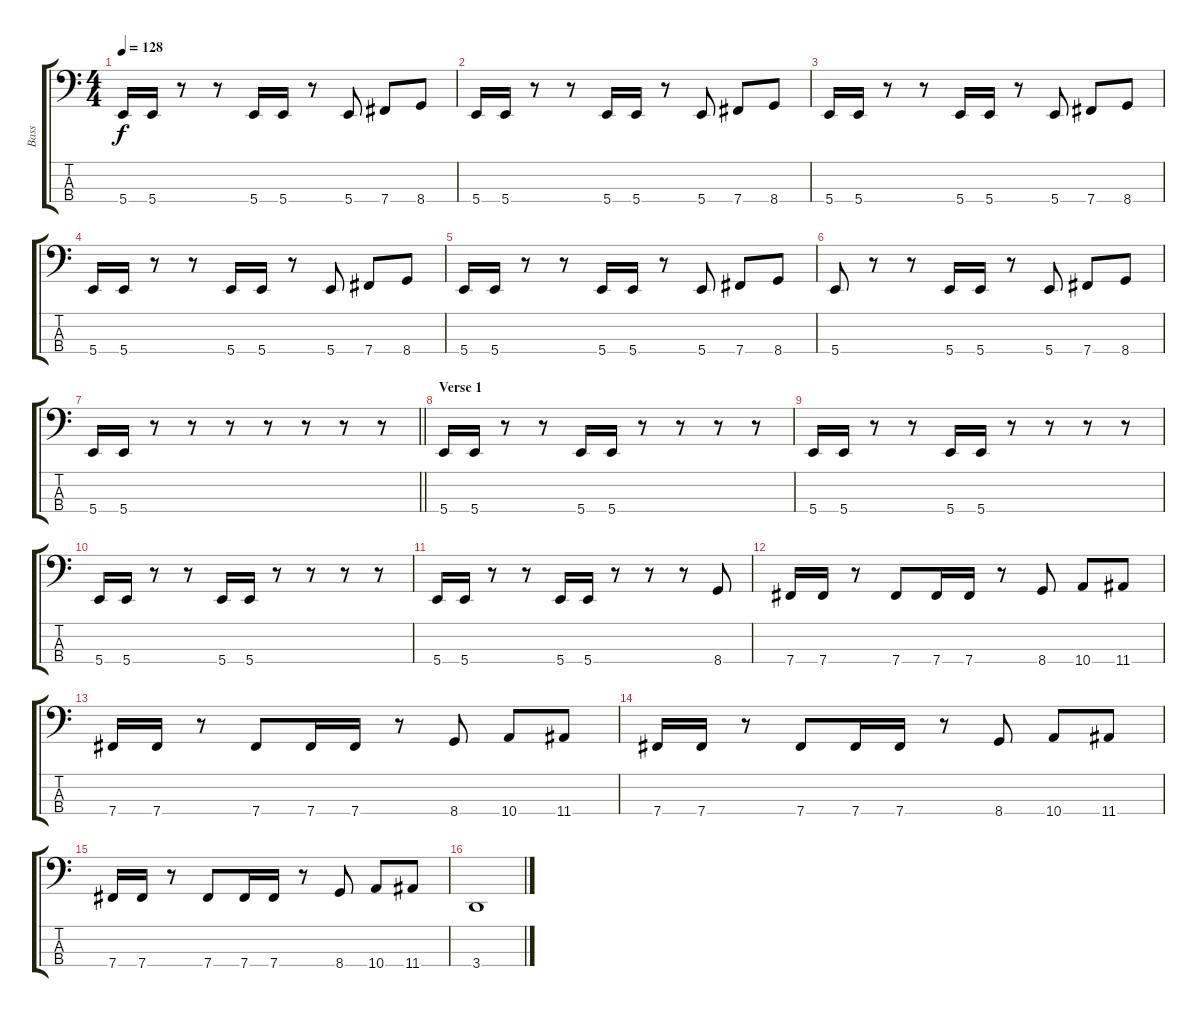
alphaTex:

\track ("Bass" "Bass") {instrument electricbasspick}
\staff {score tabs}
\tuning (Gb2 B1 Gb1 B0) {hide}
\ts (4 4)
\tempo 128
\clef f4
\ks c
5.4.16{dy f} 5.4.16 r.8 r.8 5.4.16 5.4.16 r.8 5.4.8 7.4.8 8.4.8 |
5.4.16 5.4.16 r.8 r.8 5.4.16 5.4.16 r.8 5.4.8 7.4.8 8.4.8 |
5.4.16 5.4.16 r.8 r.8 5.4.16 5.4.16 r.8 5.4.8 7.4.8 8.4.8 |
5.4.16 5.4.16 r.8 r.8 5.4.16 5.4.16 r.8 5.4.8 7.4.8 8.4.8 |
5.4.16 5.4.16 r.8 r.8 5.4.16 5.4.16 r.8 5.4.8 7.4.8 8.4.8 |
5.4.8 r.8 r.8 5.4.16 5.4.16 r.8 5.4.8 7.4.8 8.4.8 |
\barLineRight lightlight
5.4.16 5.4.16 r.8 r.8 r.8 r.8 r.8 r.8 r.8 |
\section ("" "Verse 1")
5.4.16 5.4.16 r.8 r.8 5.4.16 5.4.16 r.8 r.8 r.8 r.8 |
5.4.16 5.4.16 r.8 r.8 5.4.16 5.4.16 r.8 r.8 r.8 r.8 |
5.4.16 5.4.16 r.8 r.8 5.4.16 5.4.16 r.8 r.8 r.8 r.8 |
5.4.16 5.4.16 r.8 r.8 5.4.16 5.4.16 r.8 r.8 r.8 8.4.8 |
7.4.16 7.4.16 r.8 7.4.8 7.4.16 7.4.16 r.8 8.4.8 10.4.8 11.4.8 |
7.4.16 7.4.16 r.8 7.4.8 7.4.16 7.4.16 r.8 8.4.8 10.4.8 11.4.8 |
7.4.16 7.4.16 r.8 7.4.8 7.4.16 7.4.16 r.8 8.4.8 10.4.8 11.4.8 |
7.4.16 7.4.16 r.8 7.4.8 7.4.16 7.4.16 r.8 8.4.8 10.4.8 11.4.8 |
3.4.1
